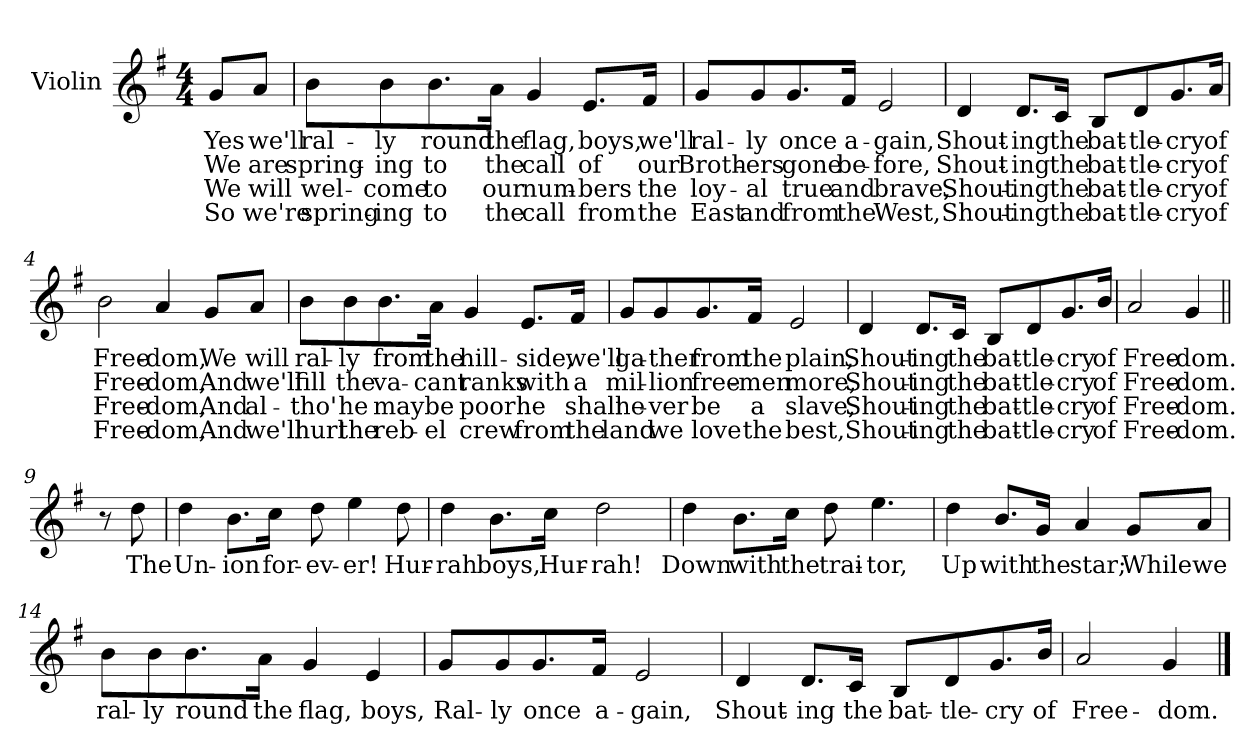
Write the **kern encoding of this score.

**kern	**text	**text	**text	**text
*part1	*part1	*part1	*part1	*part1
*staff1	*staff1	*staff1	*staff1	*staff1
*I"Violin	*	*	*	*
*I'Vln	*	*	*	*
*clefG2	*	*	*	*
*k[f#]	*	*	*	*
*G:	*	*	*	*
*M4/4	*	*	*	*
=	=	=	=	=
8g/L	Yes	We	We	So
8a/J	we'll	are	will	we're
=1	=1	=1	=1	=1
8b\L	ral-	spring-	wel-	spring-
8b\	-ly	-ing	-come	-ing
8.b\	round	to	to	to
16a\Jk	the	the	our	the
4g/	flag,	call	num-	call
8.e/L	boys,	of	-bers	from
16f#/Jk	we'll	our	the	the
=2	=2	=2	=2	=2
8g/L	ral-	Broth-	loy-	East
8g/	-ly	-ers	-al	and
8.g/	once	gone	true	from
16f#/Jk	a-	be-	and	the
2e/	-gain,	-fore,	brave,	West,
!!LO:LB:g=z
=3	=3	=3	=3	=3
4d/	Shout-	Shout-	Shout-	Shout-
8.d/L	-ing	-ing	-ing	-ing
16c/Jk	the	the	the	the
8B/L	bat-	bat-	bat-	bat-
8d/	-tle-	-tle-	-tle-	-tle-
8.g/	-cry	-cry	-cry	-cry
16a/Jk	of	of	of	of
=4	=4	=4	=4	=4
2b\	Free-	Free-	Free-	Free-
4a/	-dom,	-dom,	-dom,	-dom,
8g/L	We	And	And	And
8a/J	will	we'll	al-	we'll
=5	=5	=5	=5	=5
8b\L	ral-	fill	-tho'	hurl
8b\	-ly	the	he	the
8.b\	from	va-	may	reb-
16a\Jk	the	-cant	be	-el
4g/	hill-	ranks	poor	crew
8.e/L	-side,	with	he	from
16f#/Jk	we'll	a	shall	the
!!LO:LB:g=z
=6	=6	=6	=6	=6
8g/L	ga-	mil-	ne-	land
8g/	-ther	-lion	-ver	we
8.g/	from	free-	be	love
16f#/Jk	the	-men	a	the
2e/	plain,	more,	slave,	best,
=7	=7	=7	=7	=7
4d/	Shout-	Shout-	Shout-	Shout-
8.d/L	-ing	-ing	-ing	-ing
16c/Jk	the	the	the	the
8B/L	bat-	bat-	bat-	bat-
8d/	-tle-	-tle-	-tle-	-tle-
8.g/	-cry	-cry	-cry	-cry
16b/Jk	of	of	of	of
=8	=8	=8	=8	=8
2a/	Free-	Free-	Free-	Free-
4g/	-dom.	-dom.	-dom.	-dom.
!!LO:LB:g=z
=9||	=9||	=9||	=9||	=9||
8r	.	.	.	.
8dd\	The	.	.	.
=10	=10	=10	=10	=10
4dd\	Un-	.	.	.
8.b\L	-ion	.	.	.
16cc\Jk	for-	.	.	.
8dd\	-ev-	.	.	.
4ee\	-er!	.	.	.
8dd\	Hur-	.	.	.
=11	=11	=11	=11	=11
4dd\	-rah	.	.	.
8.b\L	boys,	.	.	.
16cc\Jk	Hur-	.	.	.
2dd\	-rah!	.	.	.
=12	=12	=12	=12	=12
4dd\	Down	.	.	.
8.b\L	with	.	.	.
16cc\Jk	the	.	.	.
8dd\	trai-	.	.	.
4.ee\	-tor,	.	.	.
!!LO:LB:g=z
=13	=13	=13	=13	=13
4dd\	Up	.	.	.
8.b/L	with	.	.	.
16g/Jk	the	.	.	.
4a/	star;	.	.	.
8g/L	While	.	.	.
8a/J	we	.	.	.
=14	=14	=14	=14	=14
8b\L	ral-	.	.	.
8b\	-ly	.	.	.
8.b\	round	.	.	.
16a\Jk	the	.	.	.
4g/	flag,	.	.	.
4e/	boys,	.	.	.
!!LO:LB:g=z
=15	=15	=15	=15	=15
8g/L	Ral-	.	.	.
8g/	-ly	.	.	.
8.g/	once	.	.	.
16f#/Jk	a-	.	.	.
2e/	-gain,	.	.	.
=16	=16	=16	=16	=16
4d/	Shout-	.	.	.
8.d/L	-ing	.	.	.
16c/Jk	the	.	.	.
8B/L	bat-	.	.	.
8d/	-tle-	.	.	.
8.g/	-cry	.	.	.
16b/Jk	of	.	.	.
=17	=17	=17	=17	=17
2a/	Free-	.	.	.
4g/	-dom.	.	.	.
==	==	==	==	==
*-	*-	*-	*-	*-
